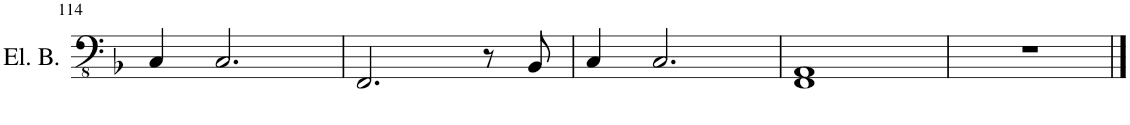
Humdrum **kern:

**kern
*part1
*staff1
*I"Electric Bass
*I'El. B.
!!LO:PB:g=z
*clefFv4
*k[b-]
*M4/4
=114
4CC/
2.CC/
=115
2.FFF/
8r
8BBB-/
=116
4CC/
2.CC/
=117
1FFF 1AAA
=118
1r
==
*-
